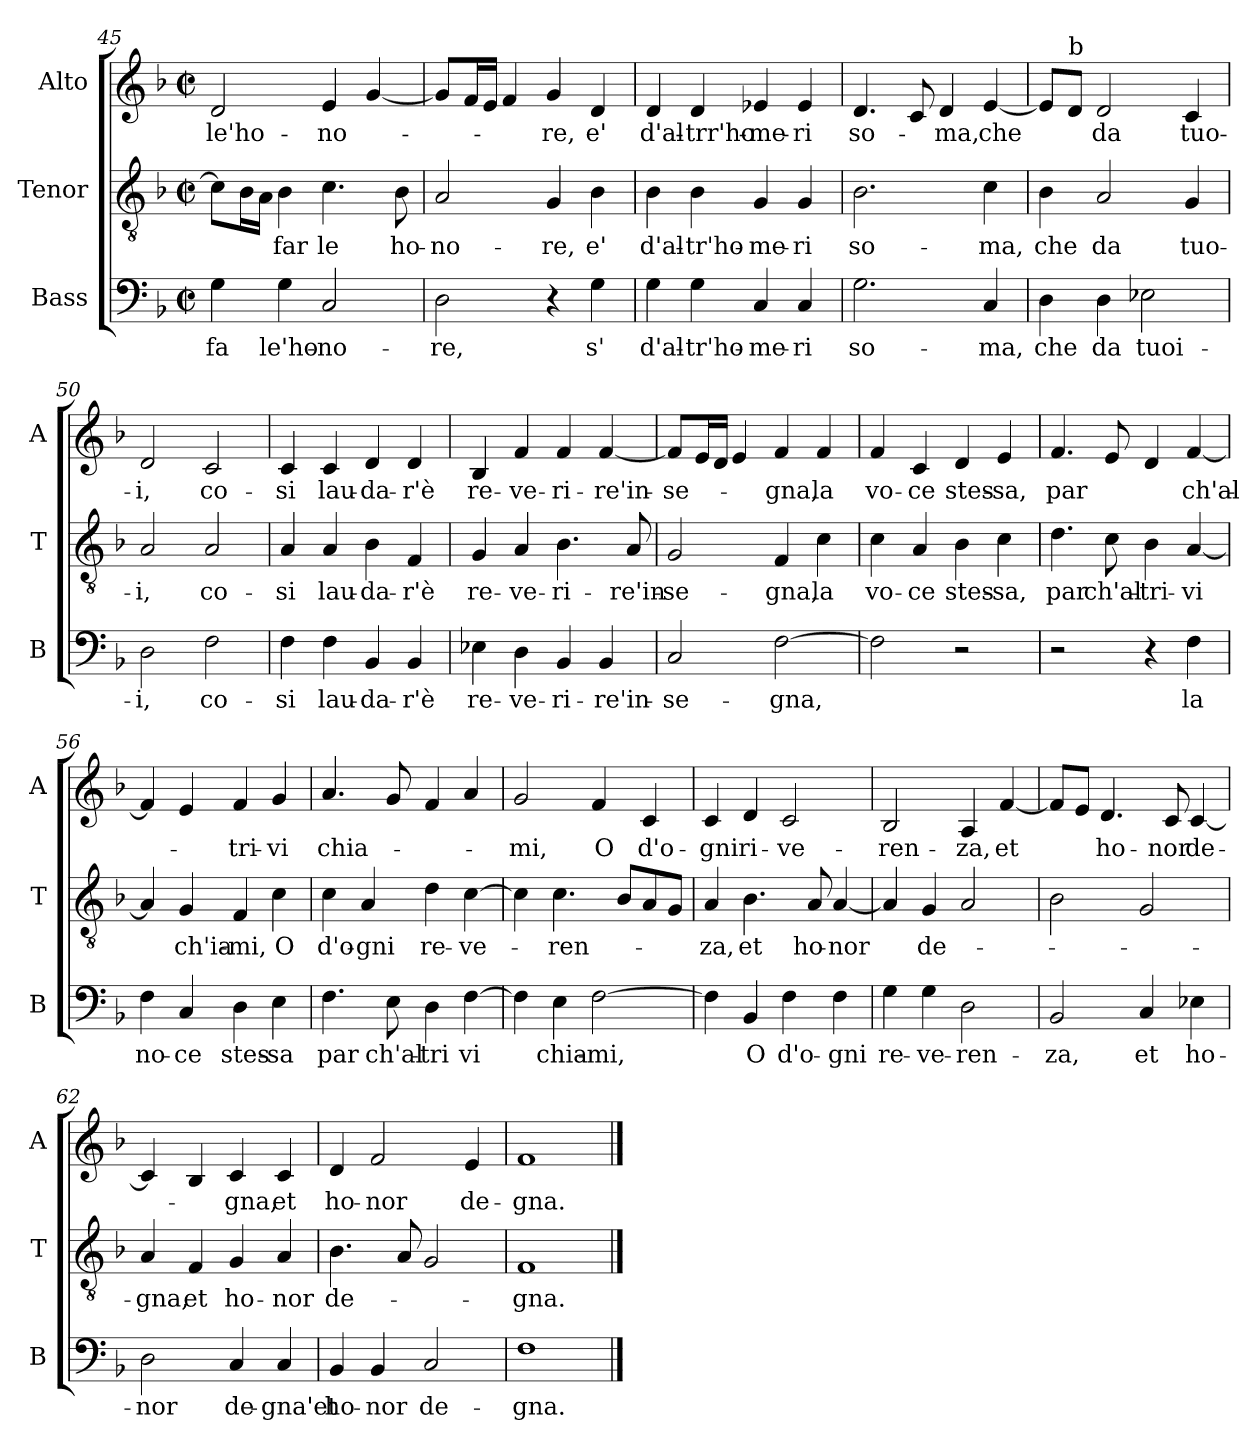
**kern	**text	**kern	**text	**kern	**text
*part3	*part3	*part2	*part2	*part1	*part1
*staff3	*staff3	*staff2	*staff2	*staff1	*staff1
*I"Bass	*	*I"Tenor	*	*I"Alto	*
*I'B	*	*I'T	*	*I'A	*
*clefF4	*	*clefGv2	*	*clefG2	*
*k[b-]	*	*k[b-]	*	*k[b-]	*
*F:	*	*F:	*	*F:	*
*M2/2	*	*M2/2	*	*M2/2	*
*met(c|)	*	*met(c|)	*	*met(c|)	*
=45	=45	=45	=45	=45	=45
!	!LO:LY:b	!	!	!	!LO:LY:b
4G\	fa	8c\L]	.	2d/	le'ho-
.	.	16B-\L	.	.	.
.	.	16A\JJ	.	.	.
!	!LO:LY:b	!	!LO:LY:b	!	!
4G\	le'ho-	4B-\	far	.	.
!	!LO:LY:b	!	!LO:LY:b	!	!LO:LY:b
2C/	-no-	4.c\	le	4e/	-no-
.	.	.	.	[4g/	.
!	!	!	!LO:LY:b	!	!
.	.	8B-\	ho-	.	.
!!LO:LB:g=z
=46	=46	=46	=46	=46	=46
!	!LO:LY:b	!	!LO:LY:b	!	!
2D\	-re,	2A/	-no-	8g/L]	.
.	.	.	.	16f/L	.
.	.	.	.	16e/JJ	.
.	.	.	.	4f/	.
!	!	!	!LO:LY:b	!	!LO:LY:b
4r	.	4G/	-re,	4g/	-re,
!	!LO:LY:b	!	!LO:LY:b	!	!LO:LY:b
4G\	s'	4B-\	e'	4d/	e'
=47	=47	=47	=47	=47	=47
!	!LO:LY:b	!	!LO:LY:b	!	!LO:LY:b
4G\	d'al-	4B-\	d'al-	4d/	d'al-
!	!LO:LY:b	!	!LO:LY:b	!	!LO:LY:b
4G\	-tr'ho-	4B-\	-tr'ho-	4d/	-trr'ho-
!	!LO:LY:b	!	!LO:LY:b	!	!LO:LY:b
4C/	-me-	4G/	-me-	4e-X/	-me-
!	!LO:LY:b	!	!LO:LY:b	!	!LO:LY:b
4C/	-ri	4G/	-ri	4e-/	-ri
=48	=48	=48	=48	=48	=48
!	!LO:LY:b	!	!LO:LY:b	!	!LO:LY:b
2.G\	so-	2.B-\	so-	4.d/	so-
.	.	.	.	8c/	.
!	!	!	!	!	!LO:LY:b
.	.	.	.	4d/	-ma,
!	!LO:LY:b	!	!LO:LY:b	!	!LO:LY:b
4C/	-ma,	4c\	-ma,	[4e/	che
=49	=49	=49	=49	=49	=49
!	!LO:LY:b	!	!LO:LY:b	!	!
4D\	che	4B-\	che	8e/L]	.
!	!	!	!	!LO:TX:a:t=b	!
.	.	.	.	8d/J	.
!	!LO:LY:b	!	!LO:LY:b	!	!LO:LY:b
4D\	da	2A/	da	2d/	da
!	!LO:LY:b	!	!	!	!
2E-X\	tuoi-	.	.	.	.
!	!	!	!LO:LY:b	!	!LO:LY:b
.	.	4G/	tuo-	4c/	tuo-
=50	=50	=50	=50	=50	=50
!	!LO:LY:b	!	!LO:LY:b	!	!LO:LY:b
2D\	-i,	2A/	-i,	2d/	-i,
!	!LO:LY:b	!	!LO:LY:b	!	!LO:LY:b
2F\	co-	2A/	co-	2c/	co-
!!LO:LB:g=z
=51	=51	=51	=51	=51	=51
!	!LO:LY:b	!	!LO:LY:b	!	!LO:LY:b
4F\	-si	4A/	-si	4c/	-si
!	!LO:LY:b	!	!LO:LY:b	!	!LO:LY:b
4F\	lau-	4A/	lau-	4c/	lau-
!	!LO:LY:b	!	!LO:LY:b	!	!LO:LY:b
4BB-/	-da-	4B-\	-da-	4d/	-da-
!	!LO:LY:b	!	!LO:LY:b	!	!LO:LY:b
4BB-/	-r'è	4F/	-r'è	4d/	-r'è
=52	=52	=52	=52	=52	=52
!	!LO:LY:b	!	!LO:LY:b	!	!LO:LY:b
4E-X\	re-	4G/	re-	4B-/	re-
!	!LO:LY:b	!	!LO:LY:b	!	!LO:LY:b
4D\	-ve-	4A/	-ve-	4f/	-ve-
!	!LO:LY:b	!	!LO:LY:b	!	!LO:LY:b
4BB-/	-ri-	4.B-\	-ri-	4f/	-ri-
!	!LO:LY:b	!	!	!	!LO:LY:b
4BB-/	-re'in-	.	.	[4f/	-re'in-
!	!	!	!LO:LY:b	!	!
.	.	8A/	-re'in-	.	.
=53	=53	=53	=53	=53	=53
!	!LO:LY:b	!	!LO:LY:b	!	!LO:LY:b
2C/	-se-	2G/	-se-	8f/L]	-se-
.	.	.	.	16e/L	.
.	.	.	.	16d/JJ	.
.	.	.	.	4e/	.
!	!LO:LY:b	!	!LO:LY:b	!	!LO:LY:b
[2F\	-gna,	4F/	-gna,	4f/	-gna,
!	!	!	!LO:LY:b	!	!LO:LY:b
.	.	4c\	la	4f/	la
=54	=54	=54	=54	=54	=54
!	!	!	!LO:LY:b	!	!LO:LY:b
2F\]	.	4c\	vo-	4f/	vo-
!	!	!	!LO:LY:b	!	!LO:LY:b
.	.	4A/	-ce	4c/	-ce
!	!	!	!LO:LY:b	!	!LO:LY:b
2r	.	4B-\	stes-	4d/	stes-
!	!	!	!LO:LY:b	!	!LO:LY:b
.	.	4c\	-sa,	4e/	-sa,
=55	=55	=55	=55	=55	=55
!	!	!	!LO:LY:b	!	!LO:LY:b
2r	.	4.d\	par	4.f/	par
!	!	!	!LO:LY:b	!	!
.	.	8c\	ch'al-	8e/	.
!	!	!	!LO:LY:b	!	!
4r	.	4B-\	-tri-	4d/	.
!	!LO:LY:b	!	!LO:LY:b	!	!LO:LY:b
4F\	la	[4A/	-vi	[4f/	ch'al-
!!LO:PB:g=z
=56	=56	=56	=56	=56	=56
!	!LO:LY:b	!	!	!	!
4F\	no-	4A/]	.	4f/]	.
!	!LO:LY:b	!	!LO:LY:b	!	!
4C/	-ce	4G/	ch'ia-	4e/	.
!	!LO:LY:b	!	!LO:LY:b	!	!LO:LY:b
4D\	stes-	4F/	-mi,	4f/	-tri-
!	!LO:LY:b	!	!LO:LY:b	!	!LO:LY:b
4E\	-sa	4c\	O	4g/	-vi
=57	=57	=57	=57	=57	=57
!	!LO:LY:b	!	!LO:LY:b	!	!LO:LY:b
4.F\	par	4c\	d'o-	4.a/	chia-
!	!	!	!LO:LY:b	!	!
.	.	4A/	-gni	.	.
!	!LO:LY:b	!	!	!	!
8E\	ch'al-	.	.	8g/	.
!	!LO:LY:b	!	!LO:LY:b	!	!
4D\	-tri	4d\	re-	4f/	.
!	!LO:LY:b	!	!LO:LY:b	!	!
[4F\	vi	[4c\	-ve-	4a/	.
=58	=58	=58	=58	=58	=58
!	!	!	!	!	!LO:LY:b
4F\]	.	4c\]	.	2g/	-mi,
!	!LO:LY:b	!	!LO:LY:b	!	!
4E\	chia-	4.c\	-ren-	.	.
!	!LO:LY:b	!	!	!	!LO:LY:b
[2F\	-mi,	.	.	4f/	O
.	.	8B-/L	.	.	.
!	!	!	!	!	!LO:LY:b
.	.	8A/	.	4c/	d'o-
.	.	8G/J	.	.	.
=59	=59	=59	=59	=59	=59
!	!	!	!LO:LY:b	!	!LO:LY:b
4F\]	.	4A/	-za,	4c/	-gni
!	!LO:LY:b	!	!LO:LY:b	!	!LO:LY:b
4BB-/	O	4.B-\	et	4d/	ri-
!	!LO:LY:b	!	!	!	!LO:LY:b
4F\	d'o-	.	.	2c/	-ve-
!	!	!	!LO:LY:b	!	!
.	.	8A/	ho-	.	.
!	!LO:LY:b	!	!LO:LY:b	!	!
4F\	-gni	[4A/	-nor	.	.
=60	=60	=60	=60	=60	=60
!	!LO:LY:b	!	!	!	!LO:LY:b
4G\	re-	4A/]	.	2B-/	-ren-
!	!LO:LY:b	!	!LO:LY:b	!	!
4G\	-ve-	4G/	de-	.	.
!	!LO:LY:b	!	!	!	!LO:LY:b
2D\	-ren-	2A/	.	4A/	-za,
!	!	!	!	!	!LO:LY:b
.	.	.	.	[4f/	et
!!LO:LB:g=z
=61	=61	=61	=61	=61	=61
!	!LO:LY:b	!	!	!	!
2BB-/	-za,	2B-\	.	8f/L]	.
.	.	.	.	8e/J	.
!	!	!	!	!	!LO:LY:b
.	.	.	.	4.d/	ho-
!	!LO:LY:b	!	!	!	!
4C/	et	2G/	.	.	.
!	!	!	!	!	!LO:LY:b
.	.	.	.	8c/	-nor
!	!LO:LY:b	!	!	!	!LO:LY:b
4E-X\	ho-	.	.	[4c/	de-
=62	=62	=62	=62	=62	=62
!	!LO:LY:b	!	!LO:LY:b	!	!
2D\	-nor	4A/	-gna,	4c/]	.
!	!	!	!LO:LY:b	!	!
.	.	4F/	et	4B-/	.
!	!LO:LY:b	!	!LO:LY:b	!	!LO:LY:b
4C/	de-	4G/	ho-	4c/	-gna,
!	!LO:LY:b	!	!LO:LY:b	!	!LO:LY:b
4C/	-gna'et	4A/	-nor	4c/	et
=63	=63	=63	=63	=63	=63
!	!LO:LY:b	!	!LO:LY:b	!	!LO:LY:b
4BB-/	ho-	4.B-\	de-	4d/	ho-
!	!LO:LY:b	!	!	!	!LO:LY:b
4BB-/	-nor	.	.	2f/	-nor
.	.	8A/	.	.	.
!	!LO:LY:b	!	!	!	!
2C/	de-	2G/	.	.	.
!	!	!	!	!	!LO:LY:b
.	.	.	.	4e/	de-
=64	=64	=64	=64	=64	=64
!	!LO:LY:b	!	!LO:LY:b	!	!LO:LY:b
1F	-gna.	1F	-gna.	1f	-gna.
==	==	==	==	==	==
*-	*-	*-	*-	*-	*-
